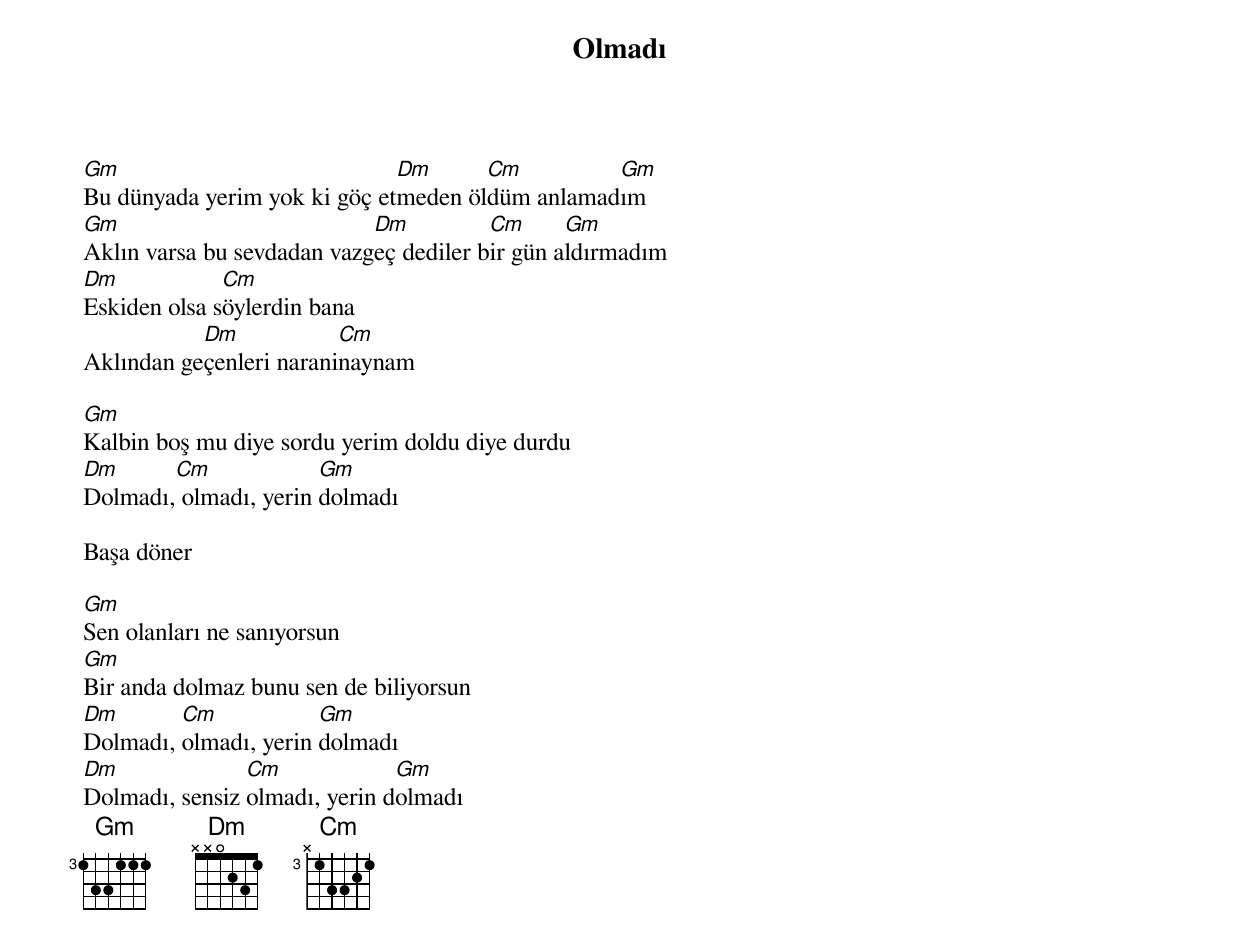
{title: Olmadı}
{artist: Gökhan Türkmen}

Gm                            Dm      Cm         Gm
Bu dünyada yerim yok ki göç etmeden öldüm anlamadım
Gm                          Dm          Cm      Gm
Aklın varsa bu sevdadan vazgeç dediler bir gün aldırmadım
Dm            Cm
Eskiden olsa söylerdin bana
           Dm            Cm
Aklından geçenleri naraninaynam

Gm
Kalbin boş mu diye sordu yerim doldu diye durdu
Dm      Cm             Gm
Dolmadı, olmadı, yerin dolmadı

Başa döner

Gm
Sen olanları ne sanıyorsun
Gm
Bir anda dolmaz bunu sen de biliyorsun
Dm       Cm            Gm
Dolmadı, olmadı, yerin dolmadı
Dm              Cm             Gm
Dolmadı, sensiz olmadı, yerin dolmadı
